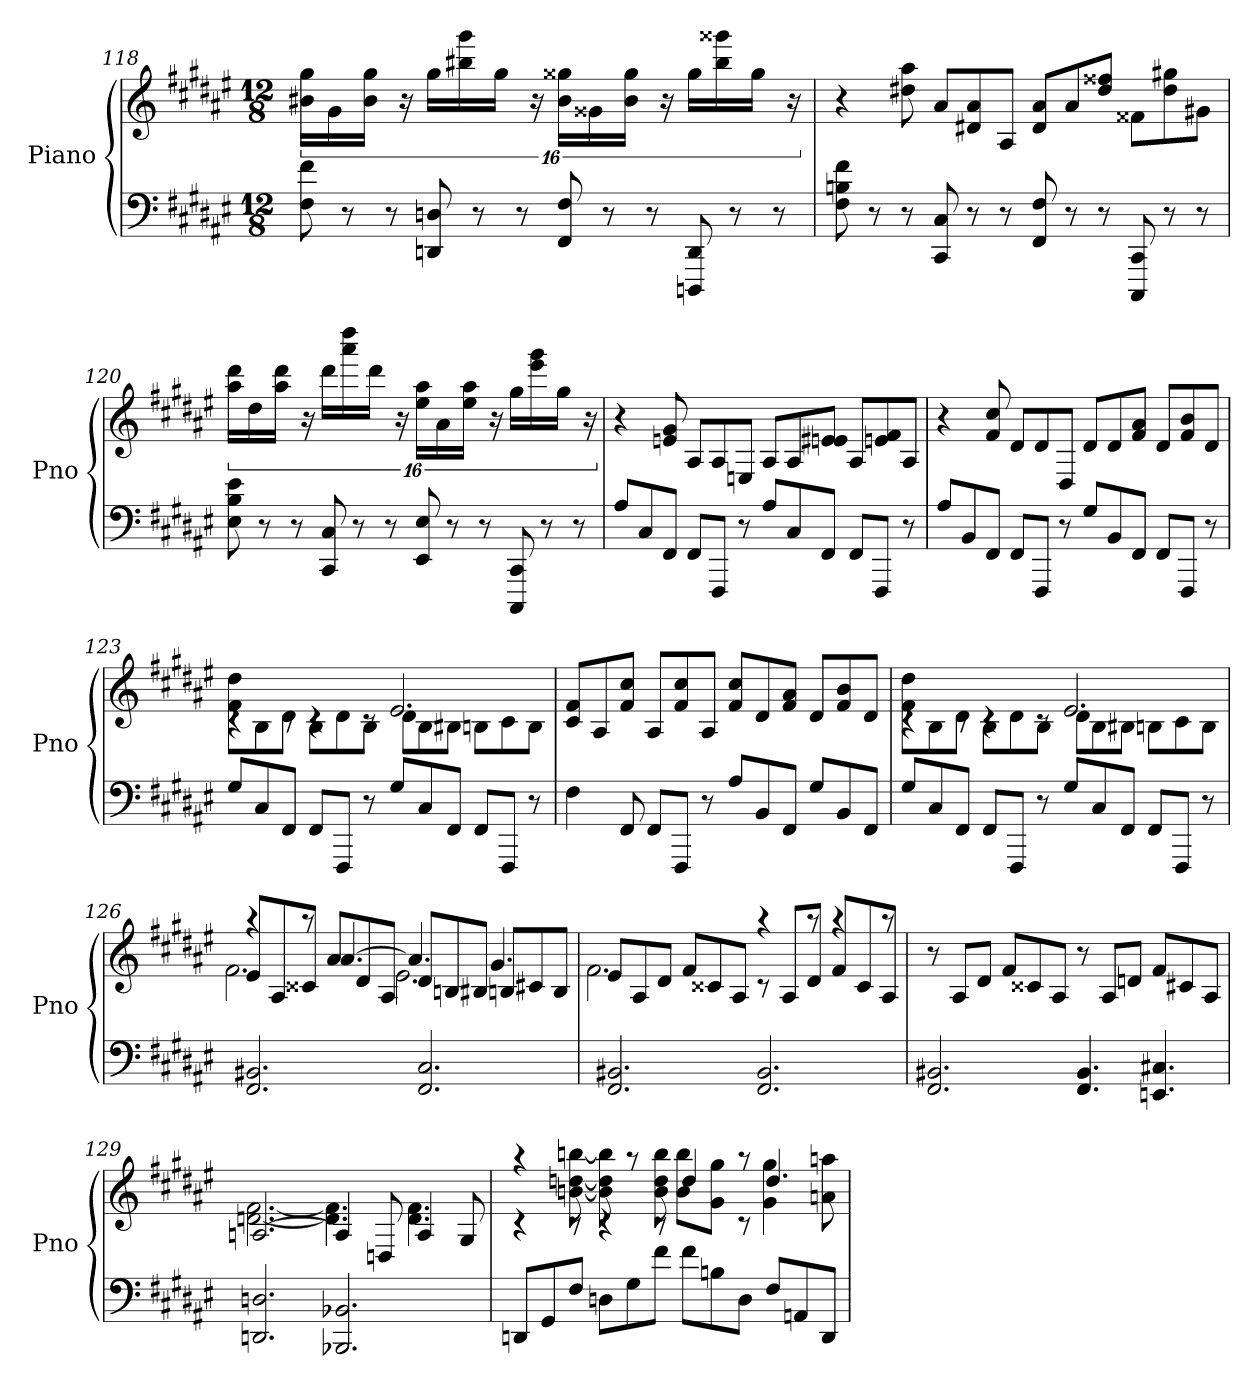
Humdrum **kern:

**kern	**kern
*part1	*part1
*staff2	*staff1
*I"Piano	*
*I'Pno	*
*clefF4	*clefG2
*k[f#c#g#d#a#e#]	*k[f#c#g#d#a#e#]
*M12/8	*M12/8
=118	=118
8F# 8f#	32%3b#X 32%3gg#LL
.	32%3g#
8r	.
.	32%3b# 32%3gg#JJ
8r	.
.	32%3r
8DDn 8Dn	32%3gg#LL
.	32%3bb#X 32%3ggg#
8r	.
.	32%3gg#JJ
8r	.
.	32%3r
8FF# 8F#	32%3b# 32%3gg##XLL
.	32%3g##X
8r	.
.	32%3b# 32%3gg##JJ
8r	.
.	32%3r
8DDDn 8DD	32%3gg##LL
.	32%3bb# 32%3ggg##X
8r	.
.	32%3gg##JJ
8r	.
.	32%3r
=119	=119
8F# 8Bn 8f#	4r
8r	.
8r	8dd#X 8aa#
8CC# 8C#	8a#L
8r	8d#X 8a#
8r	8A#J
8FF# 8F#	8d# 8a#L
8r	8a#
8r	8dd# 8ff##XJ
8CCC# 8CC#	8f##XL
8r	8dd# 8gg#X
8r	8g#XJ
=120	=120
8E# 8B 8e#	32%3aa# 32%3ddd#LL
.	32%3dd#
8r	.
.	32%3aa# 32%3ddd#JJ
8r	.
.	32%3r
8CC# 8C#	32%3ddd#LL
.	32%3aaa# 32%3dddd#
8r	.
.	32%3ddd#JJ
8r	.
.	32%3r
8EE# 8E#	32%3ee# 32%3aa#LL
.	32%3a#
8r	.
.	32%3ee# 32%3aa#JJ
8r	.
.	32%3r
8CCC# 8CC#	32%3gg#LL
.	32%3eee# 32%3ggg#
8r	.
.	32%3gg#JJ
8r	.
.	32%3r
=121	=121
8A#L	4r
8C#	.
8FF#J	8en 8g#
8FF#L	8A#L
8FFF#J	8A#
8r	8EnJ
8A#L	8A#L
8C#	8A#
8FF#J	8en 8e#XJ
8FF#L	8A#L
8FFF#J	8en 8f#
8r	8A#J
=122	=122
8A#L	4r
8BB	.
8FF#J	8f# 8cc#
8FF#L	8d#L
8FFF#J	8d#
8r	8D#J
8G#L	8d#L
8BB	8d#
8FF#J	8f# 8a#J
8FF#L	8d#L
8FFF#J	8f# 8b
8r	8d#J
=123	=123
*	*^
8G#L	4rc	8f# 8dd#L
8C#	.	8B
8FF#J	8rc	8d#J
8FF#L	4rc	8BL
8FFF#J	.	8d#
8r	8rc	8BJ
8G#L	2.e#	8d#L
8C#	.	8B
8FF#J	.	8B#XJ
8FF#L	.	8BnL
8FFF#J	.	8c#
8r	.	8BJ
*	*v	*v
=124	=124
4F#	8c# 8f#L
.	8A#
8FF#	8f# 8cc#J
8FF#L	8A#L
8FFF#J	8f# 8cc#
8r	8A#J
8A#L	8f# 8cc#L
8BB	8d#
8FF#J	8f# 8a#J
8G#L	8d#L
8BB	8f# 8b
8FF#J	8d#J
=125	=125
*	*^
8G#L	4rc	8f# 8dd#L
8C#	.	8B
8FF#J	8rc	8d#J
8FF#L	4rc	8BL
8FFF#J	.	8d#
8r	8rc	8BJ
8G#L	2.e#	8d#L
8C#	.	8B
8FF#J	.	8B#XJ
8FF#L	.	8BnL
8FFF#J	.	8c#
8r	.	8BJ
=126	=126	=126
*	*	*^
2.FF# 2.BB#X	8e#L	2.f#	4raa
.	8A#	.	.
.	8c##XJ	.	8raa
.	8a#L	.	[4.a#
.	8d#	.	.
.	8A#J	.	.
2.FF# 2.C#	8d#L	2.e#	4.a#]
.	8Bn	.	.
.	8B#XJ	.	.
.	8BnL	.	4.g#
.	8c#X	.	.
.	8BJ	.	.
*	*	*v	*v
=127	=127	=127
2.FF# 2.BB#X	8e#L	2.f#
.	8A#	.
.	8d#J	.
.	8f#L	.
.	8c##X	.
.	8A#J	.
2.FF# 2.BB#	8rc	4raa
.	8A#L	.
.	8d#J	8raa
.	8f#L	4raa
.	8c##	.
.	8A#J	8raa
*	*v	*v
=128	=128
2.FF# 2.BB#X	8r
.	8A#L
.	8d#J
.	8f#L
.	8c##X
.	8A#J
4.FF# 4.BB#	8r
.	8A#L
.	8dnJ
4.EEn 4.C#X	8f#L
.	8c#X
.	8A#J
=129	=129
*	*^
2.DDn 2.Dn	[2.An	[2.dn [2.f#
2.BBB-X 2.BB-X	4A]	4.d] 4.f#]
.	8Dn	.
.	4A	4.d 4.f#
.	8G#	.
=130	=130	=130
8DDnL	4rc	4raa
8GG#	.	.
8F#J	8rc	[8bn [8ddn [8bbn
8DnL	4rc	8b] 8dd] 8bb]
8G#	.	8raa
8f#J	8rc	8b 8dd 8bb
8f#L	4dd	8b 8bbL
8Bn	.	8g# 8gg#J
8DJ	8rc	8raa
8F#L	4.dd	4g# 4gg#
8AAn	.	.
8DDJ	.	8an 8aan
*	*v	*v
=	=
*-	*-
